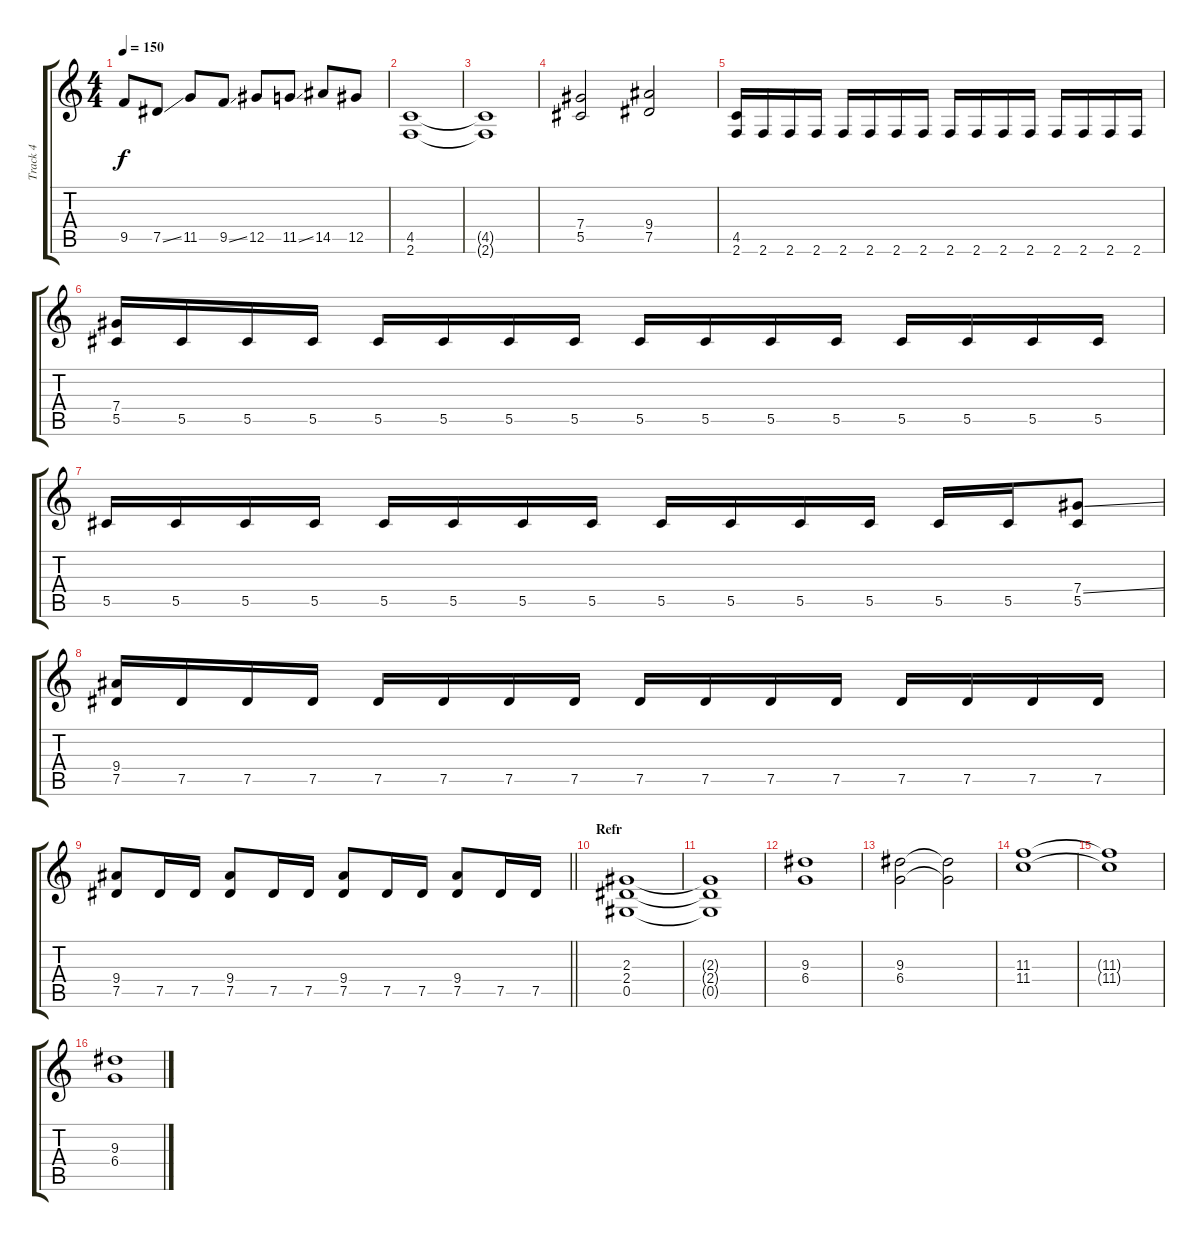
\track ("Track 4" "Track 4") {instrument distortionguitar}
\staff {score tabs}
\tuning (Eb4 Bb3 Gb3 Db3 Ab2 Eb2) {hide}
\ts (4 4)
\tempo 150
\clef g2
\ks c
9.5.8{dy f} 7.5{ss}.8 11.5.8 9.5{ss}.8 12.5.8 11.5{ss}.8 14.5.8 12.5.8 |
(4.5 2.6).1 |
(4.5{t} 2.6{t}).1 |
(7.4 5.5).2 (9.4 7.5).2 |
(4.5 2.6).16 2.6.16 2.6.16 2.6.16 2.6.16 2.6.16 2.6.16 2.6.16 2.6.16 2.6.16 2.6.16 2.6.16 2.6.16 2.6.16 2.6.16 2.6.16 |
(7.4 5.5).16 5.5.16 5.5.16 5.5.16 5.5.16 5.5.16 5.5.16 5.5.16 5.5.16 5.5.16 5.5.16 5.5.16 5.5.16 5.5.16 5.5.16 5.5.16 |
5.5.16 5.5.16 5.5.16 5.5.16 5.5.16 5.5.16 5.5.16 5.5.16 5.5.16 5.5.16 5.5.16 5.5.16 5.5.16 5.5.16 (7.4{ss} 5.5).8 |
(9.4 7.5).16 7.5.16 7.5.16 7.5.16 7.5.16 7.5.16 7.5.16 7.5.16 7.5.16 7.5.16 7.5.16 7.5.16 7.5.16 7.5.16 7.5.16 7.5.16 |
\barLineRight lightlight
(9.4 7.5).8 7.5.16 7.5.16 (9.4 7.5).8 7.5.16 7.5.16 (9.4 7.5).8 7.5.16 7.5.16 (9.4 7.5).8 7.5.16 7.5.16 |
\section ("" "Refr")
(2.3 2.4 0.5).1 |
(2.3{t} 2.4{t} 0.5{t}).1 |
(9.3 6.4).1 |
(9.3 6.4).2 (9.3{t} 6.4{t}).2 |
(11.3 11.4).1 |
(11.3{t} 11.4{t}).1 |
(9.3 6.4).1
